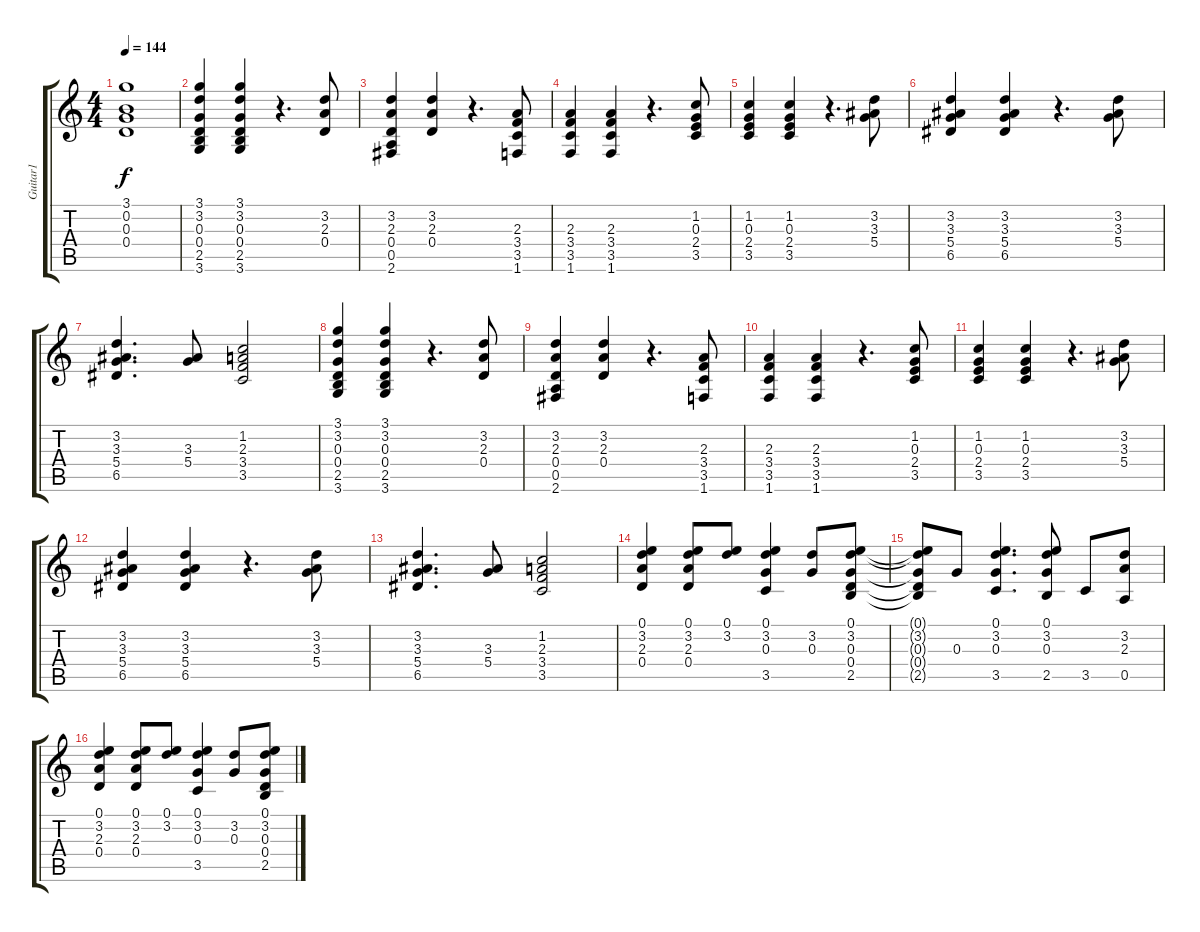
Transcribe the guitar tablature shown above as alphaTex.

\track ("Guitar1             " "Guitar1   ") {instrument acousticguitarsteel}
\staff {score tabs}
\tuning (E4 B3 G3 D3 A2 E2) {hide}
\ts (4 4)
\tempo 144
\clef g2
\ks c
(3.1{t} 0.2{t} 0.3{t} 0.4{t}).1{dy f} |
(3.1 3.2 0.3 0.4 2.5 3.6).4 (3.1 3.2 0.3 0.4 2.5 3.6).4 r.4{d} (3.2 2.3 0.4).8 |
(3.2 2.3 0.4 0.5 2.6).4 (3.2 2.3 0.4).4 r.4{d} (2.3 3.4 3.5 1.6).8 |
(2.3 3.4 3.5 1.6).4 (2.3 3.4 3.5 1.6).4 r.4{d} (1.2 0.3 2.4 3.5).8 |
(1.2 0.3 2.4 3.5).4 (1.2 0.3 2.4 3.5).4 r.4{d} (3.2 3.3 5.4).8 |
(3.2 3.3 5.4 6.5).4 (3.2 3.3 5.4 6.5).4 r.4{d} (3.2 3.3 5.4).8 |
(3.2 3.3 5.4 6.5).4{d} (3.3 5.4).8 (1.2 2.3 3.4 3.5).2 |
(3.1 3.2 0.3 0.4 2.5 3.6).4 (3.1 3.2 0.3 0.4 2.5 3.6).4 r.4{d} (3.2 2.3 0.4).8 |
(3.2 2.3 0.4 0.5 2.6).4 (3.2 2.3 0.4).4 r.4{d} (2.3 3.4 3.5 1.6).8 |
(2.3 3.4 3.5 1.6).4 (2.3 3.4 3.5 1.6).4 r.4{d} (1.2 0.3 2.4 3.5).8 |
(1.2 0.3 2.4 3.5).4 (1.2 0.3 2.4 3.5).4 r.4{d} (3.2 3.3 5.4).8 |
(3.2 3.3 5.4 6.5).4 (3.2 3.3 5.4 6.5).4 r.4{d} (3.2 3.3 5.4).8 |
(3.2 3.3 5.4 6.5).4{d} (3.3 5.4).8 (1.2 2.3 3.4 3.5).2 |
(0.1 3.2 2.3 0.4).4 (0.1 3.2 2.3 0.4).8 (0.1 3.2).8 (0.1 3.2 0.3 3.5).4 (3.2 0.3).8 (0.1 3.2 0.3 0.4 2.5).8 |
(0.1{t} 3.2{t} 0.3{t} 0.4{t} 2.5{t}).8 0.3.8 (0.1 3.2 0.3 3.5).4{d} (0.1 3.2 0.3 2.5).8 3.5.8 (3.2 2.3 0.5).8 |
(0.1 3.2 2.3 0.4).4 (0.1 3.2 2.3 0.4).8 (0.1 3.2).8 (0.1 3.2 0.3 3.5).4 (3.2 0.3).8 (0.1 3.2 0.3 0.4 2.5).8
